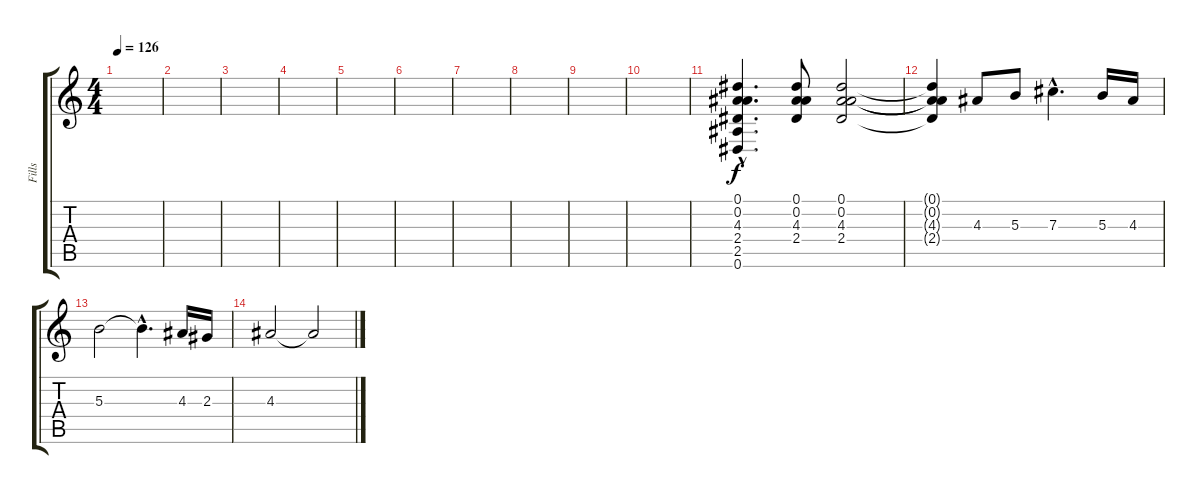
\track ("Fills" "Fills") {instrument distortionguitar}
\staff {score tabs}
\tuning (Eb4 Bb3 Gb3 Db3 Ab2 Eb2) {hide}
\ts (4 4)
\tempo 126
\clef g2
\ks c
|
|
|
|
|
|
|
|
|
|
(0.1{hac} 0.2{hac} 4.3{hac} 2.4{hac} 2.5{hac} 0.6{hac}).4{d} (0.1 0.2 4.3 2.4).8 (0.1 0.2 4.3 2.4).2 |
(0.1{t} 0.2{t} 4.3{t} 2.4{t}).4 4.3.8 5.3.8 7.3{hac}.4{d} 5.3.16 4.3.16 |
5.3.2 5.3{hac t}.4{d} 4.3.16 2.3.16 |
4.3.2 4.3{t}.2
